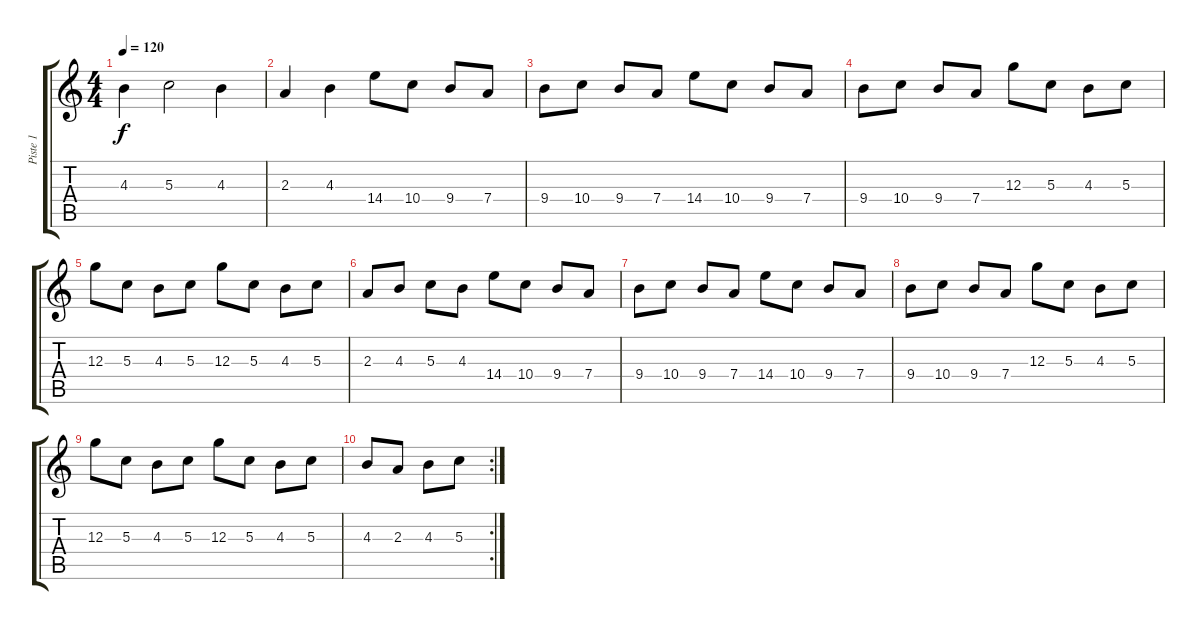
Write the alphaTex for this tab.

\track ("Piste 1" "Piste 1") {instrument overdrivenguitar}
\staff {score tabs}
\tuning (E4 B3 G3 D3 A2 E2) {hide}
\ts (4 4)
\tempo 120
\clef g2
\ks c
4.3.4{dy f} 5.3.2 4.3.4 |
2.3.4 4.3.4 14.4.8 10.4.8 9.4.8 7.4.8 |
9.4.8 10.4.8 9.4.8 7.4.8 14.4.8 10.4.8 9.4.8 7.4.8 |
9.4.8 10.4.8 9.4.8 7.4.8 12.3.8 5.3.8 4.3.8 5.3.8 |
12.3.8 5.3.8 4.3.8 5.3.8 12.3.8 5.3.8 4.3.8 5.3.8 |
2.3.8 4.3.8 5.3.8 4.3.8 14.4.8 10.4.8 9.4.8 7.4.8 |
9.4.8 10.4.8 9.4.8 7.4.8 14.4.8 10.4.8 9.4.8 7.4.8 |
9.4.8 10.4.8 9.4.8 7.4.8 12.3.8 5.3.8 4.3.8 5.3.8 |
12.3.8 5.3.8 4.3.8 5.3.8 12.3.8 5.3.8 4.3.8 5.3.8 |
\rc 2
4.3.8 2.3.8 4.3.8 5.3.8
